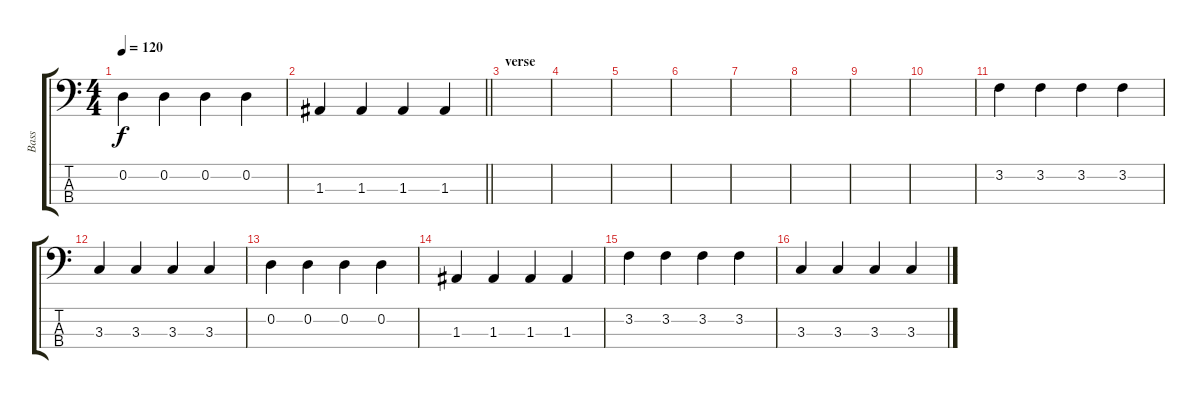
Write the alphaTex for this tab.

\track ("Bass" "Bass") {instrument electricbassfinger}
\staff {score tabs}
\tuning (G2 D2 A1 E1) {hide}
\ts (4 4)
\tempo 120
\clef f4
\ks c
0.2.4{dy f} 0.2.4 0.2.4 0.2.4 |
\barLineRight lightlight
1.3.4 1.3.4 1.3.4 1.3.4 |
\section ("" "verse")
|
|
|
|
|
|
|
|
3.2.4 3.2.4 3.2.4 3.2.4 |
3.3.4 3.3.4 3.3.4 3.3.4 |
0.2.4 0.2.4 0.2.4 0.2.4 |
1.3.4 1.3.4 1.3.4 1.3.4 |
3.2.4 3.2.4 3.2.4 3.2.4 |
3.3.4 3.3.4 3.3.4 3.3.4
